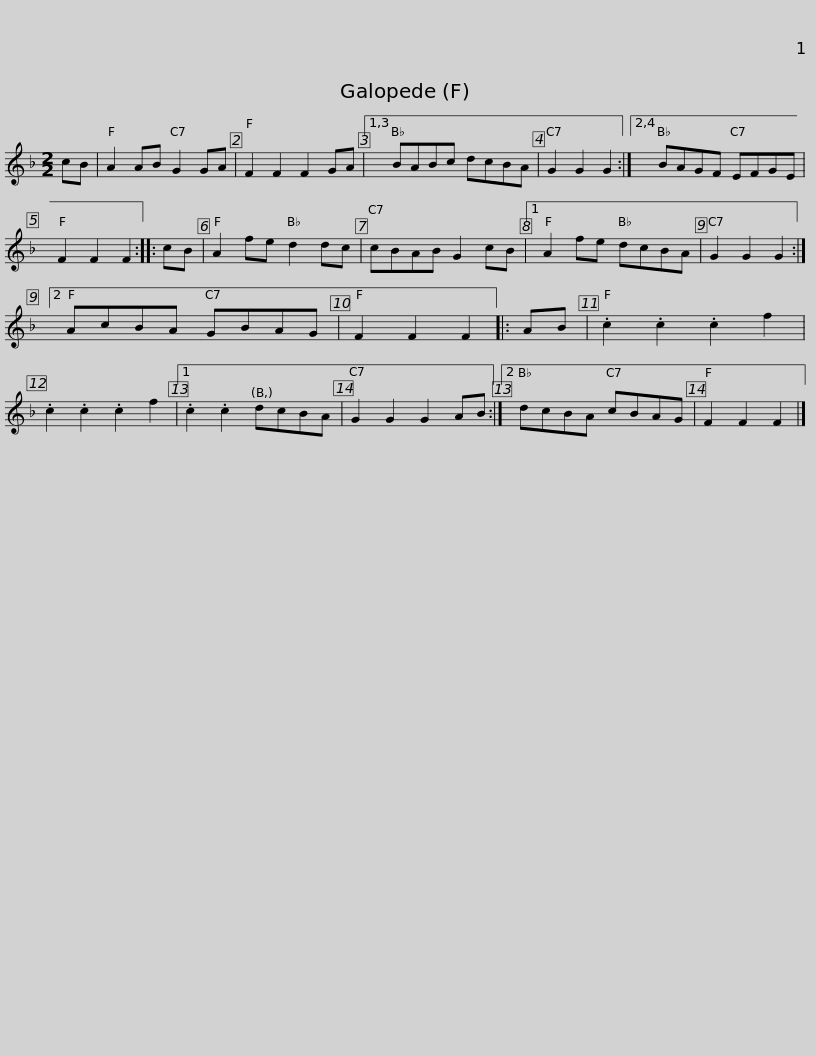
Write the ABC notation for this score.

X:1
L:1/8
M:2/2
I:linebreak $
K:F
V:1 treble
V:1
 cB | A2 AB G2 GA | F2 F2 F2 GA |1,3 BABc dcBA | G2 G2 G2 :|2,4 %5
 BAGF EFGE | F2 F2 F2 :: cB |$ A2 fe d2 dc | cBAB G2 cB |1 %10
 A2 fe dcBA | G2 G2 G2 :|2 AcBA GBAG | F2 F2 F2 |: AB | %15
 .c2 .c2 .c2 f2 |$ .c2 .c2 .c2 f2 |1 .c2 .c2 dcBA | G2 G2 G2 AB :|2 dcBA cBAG | %20
 F2 F2 F2 |] %21
